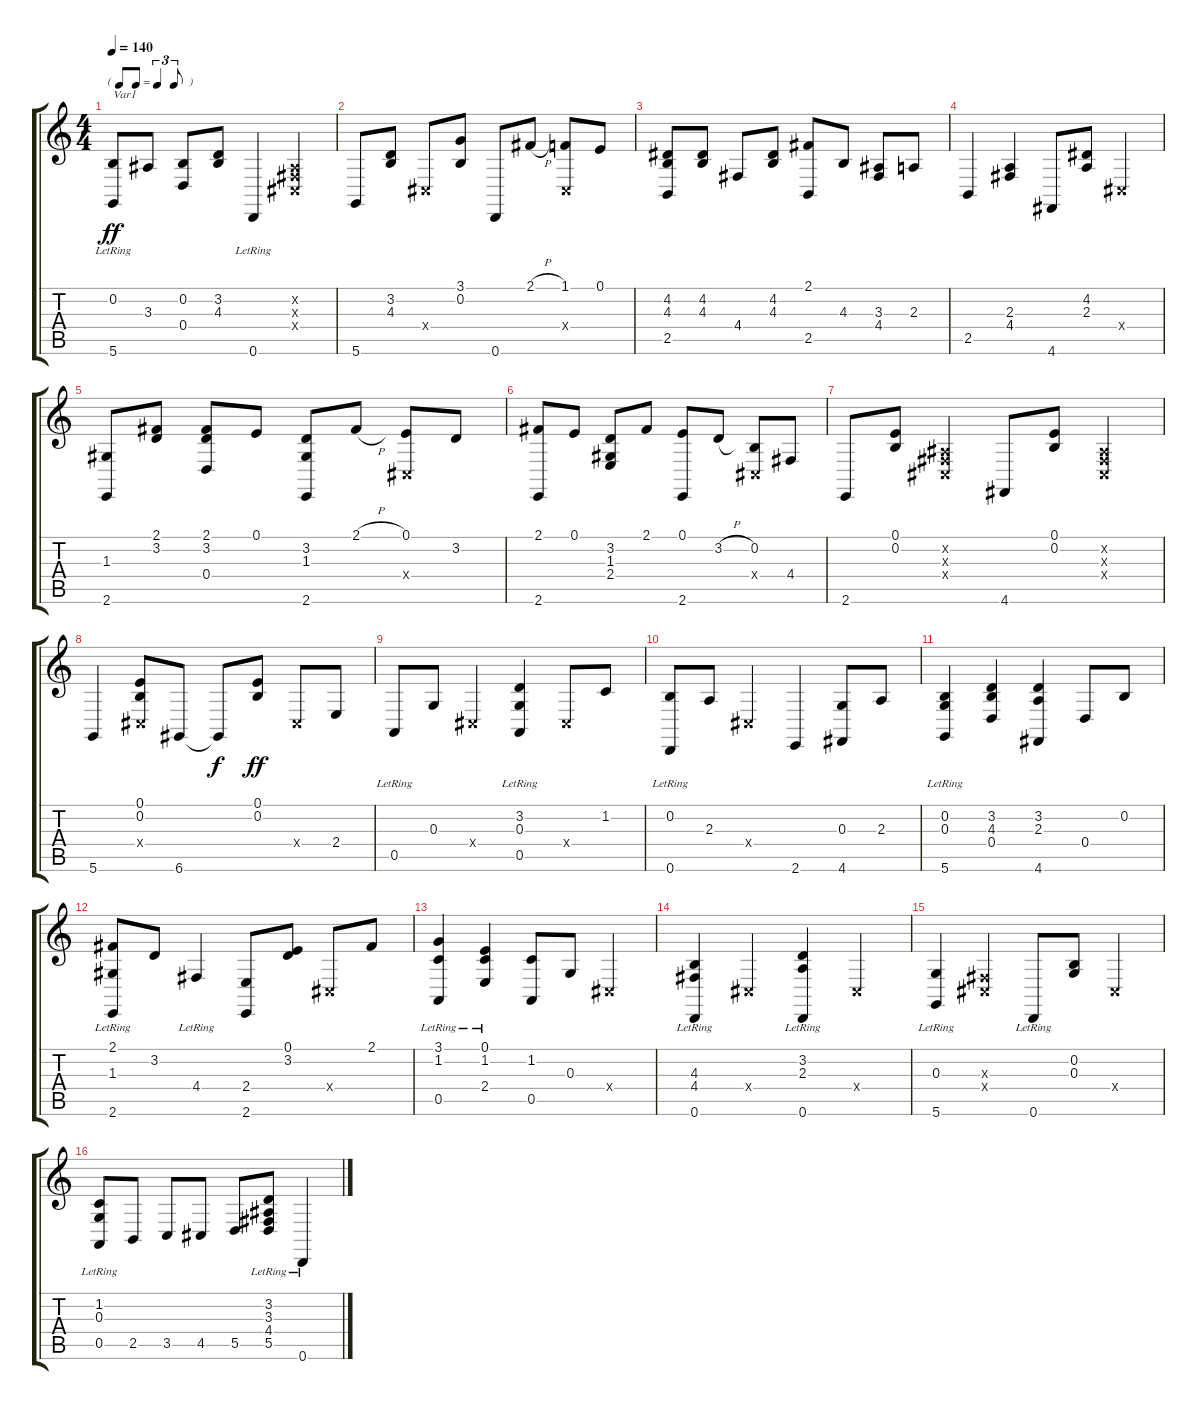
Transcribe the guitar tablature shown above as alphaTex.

\track "" {instrument stringensemble1}
\staff {score tabs}
\tuning (E4 B3 G3 D3 A2 D2) {hide}
\ts (4 4)
\tf triplet8th
\tempo 140
\clef g2
\ks c
(0.2 5.6{lr}).8{txt "Var1" dy ff instrument trumpet} 3.3.8 (0.2 0.4).8 (3.2 4.3).8 0.6{lr}.4 (-1.2{x} -1.3{x} -1.4{x}).4 |
5.6.8 (3.2 4.3).8 -1.4{x}.8 (3.1 0.2).8 0.6.8 2.1{h}.8 (1.1 -1.4{x}).8 0.1.8 |
(4.2 4.3 2.5).8 (4.2 4.3).8 4.4.8 (4.2 4.3).8 (2.1 2.5).8 4.3.8 (3.3 4.4).8 2.3.8 |
2.5.4 (2.3 4.4).4 4.6.8 (4.2 2.3).8 -1.4{x}.4 |
(1.3 2.6).8 (2.1 3.2).8 (2.1 3.2 0.4).8 0.1.8 (3.2 1.3 2.6).8 2.1{h}.8 (0.1 -1.4{x}).8 3.2.8 |
(2.1 2.6).8 0.1.8 (3.2 1.3 2.4).8 2.1.8 (0.1 2.6).8 3.2{h}.8 (0.2 -1.4{x}).8 4.4.8 |
2.6.8 (0.1 0.2).8 (-1.2{x} -1.3{x} -1.4{x}).4 4.6.8 (0.1 0.2).8 (-1.2{x} -1.3{x} -1.4{x}).4 |
5.6.4 (0.1 0.2 -1.4{x}).8 6.6.8 6.6{t}.8{dy f} (0.1 0.2).8{dy ff} -1.4{x}.8 2.4.8 |
0.5{lr}.8 0.3.8 -1.4{x}.4 (3.2 0.3 0.5{lr}).4 -1.4{x}.8 1.2.8 |
(0.2 0.6{lr}).8 2.3.8 -1.4{x}.4 2.6.4 (0.3 4.6).8 2.3.8 |
(0.2 0.3 5.6{lr}).4 (3.2 4.3 0.4).4 (3.2 2.3 4.6).4 0.4.8 0.2.8 |
(2.1 1.3 2.6{lr}).8 3.2.8 4.4{lr}.4 (2.4 2.6).8 (0.1 3.2).8 -1.4{x}.8 2.1.8 |
(3.1 1.2 0.5{lr}).4 (0.1 1.2 2.4{lr}).4 (1.2 0.5).8 0.3.8 -1.4{x}.4 |
(4.3 4.4 0.6{lr}).4 -1.4{x}.4 (3.2 2.3 0.6{lr}).4 -1.4{x}.4 |
(0.3 5.6{lr}).4 (-1.3{x} -1.4{x}).4 0.6{lr}.8 (0.2 0.3).8 -1.4{x}.4 |
(1.2 0.3 0.5{lr}).8 2.5.8 3.5.8 4.5.8 5.5.8 (3.2{lr} 3.3{lr} 4.4{lr} 5.5).8 0.6{lr}.4
